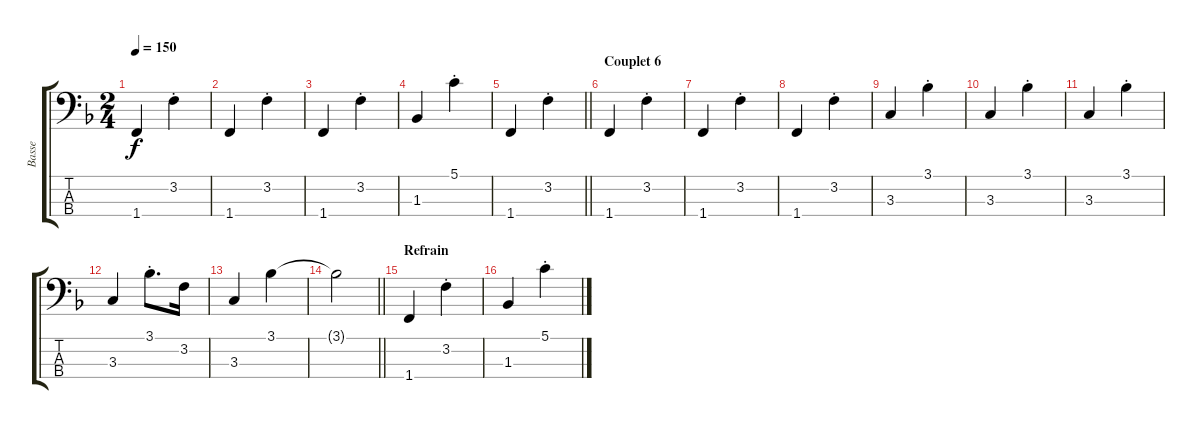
\track ("Basse" "Basse") {instrument acousticbass}
\staff {score tabs}
\tuning (G2 D2 A1 E1) {hide}
\ts (2 4)
\tempo 150
\clef f4
\ks f
1.4.4{dy f} 3.2{st}.4 |
1.4.4 3.2{st}.4 |
1.4.4 3.2{st}.4 |
1.3.4 5.1{st}.4 |
\barLineRight lightlight
1.4.4 3.2{st}.4 |
\section ("" "Couplet 6")
1.4.4 3.2{st}.4 |
1.4.4 3.2{st}.4 |
1.4.4 3.2{st}.4 |
3.3.4 3.1{st}.4 |
3.3.4 3.1{st}.4 |
3.3.4 3.1{st}.4 |
3.3.4 3.1{st}.8{d} 3.2.16 |
3.3.4 3.1.4 |
\barLineRight lightlight
3.1{t}.2 |
\section ("" "Refrain")
1.4.4 3.2{st}.4 |
1.3.4 5.1{st}.4
